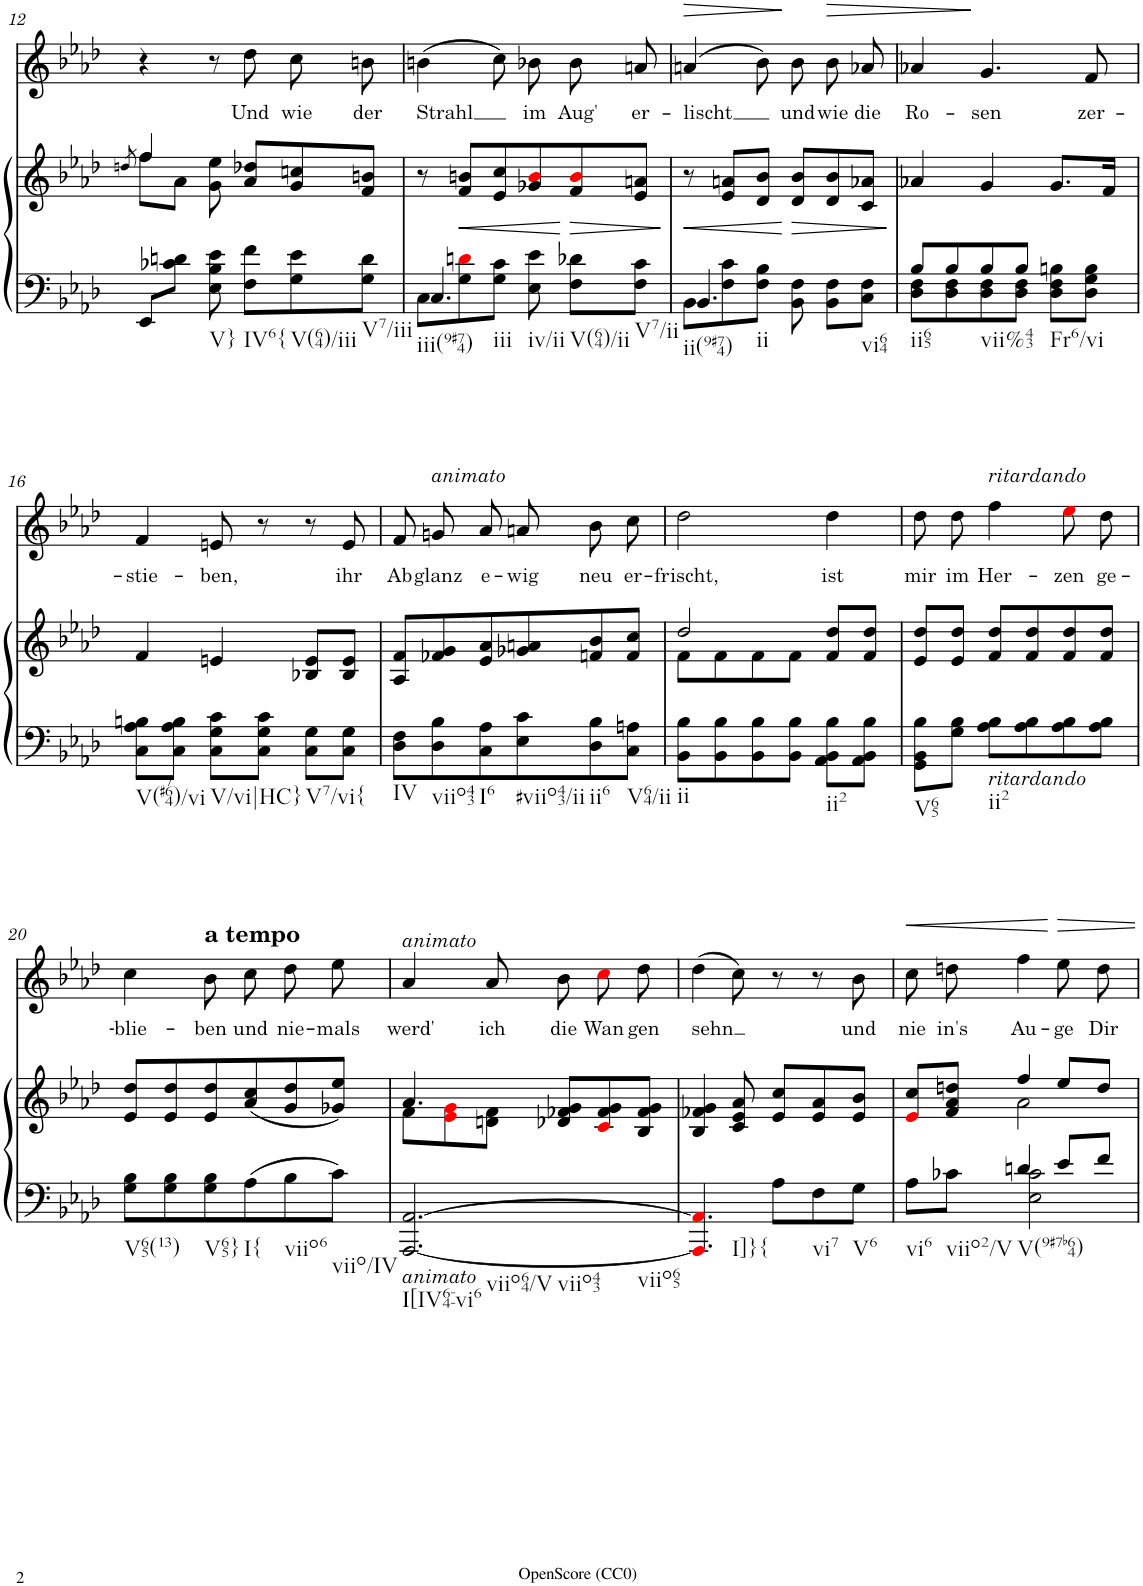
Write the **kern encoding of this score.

**kern	**kern	**dynam	**kern	**text	**dynam
*part2	*part2	*part2	*part1	*part1	*part1
*staff3	*staff2	*staff2/3	*staff1	*staff1	*staff1
*I"Piano	*	*	*I"Voice	*	*
*I'Pno	*	*	*	*	*
!!LO:PB:g=z
*clefF4	*clefG2	*	*clefG2	*	*
*k[b-e-a-d-]	*k[b-e-a-d-]	*	*k[b-e-a-d-]	*	*
*M3/4	*M3/4	*	*M3/4	*	*
=12	=12	=12	=12	=12	=12
.	8qddn/	.	.	.	.
*	*^	*	*	*	*
8EE-/L	4ff/	8ff\L	.	4r	.	.
8c-X\ 8dn\J	.	8a-\J	.	.	.	.
!LO:TX:b:t=V}	!	!	!	!	!	!
8E-\ 8B-\ 8e-\	8g\ 8ee-\	2ryy	.	8r	.	.
!LO:TX:b:t=IV6{	!	!	!	!	!	!
!	!	!	!	!	!LO:LY:b	!
8F\ 8f\L	8a-/ 8dd-X/L	.	.	8dd-\	Und	.
!LO:TX:b:t=V(64)/iii	!	!	!	!	!	!
!	!	!	!	!	!LO:LY:b	!
8G\ 8e-\	8g/ 8ccn/	.	.	8cc\L	wie	.
!LO:TX:b:t=V7/iii	!	!	!	!	!	!
!	!	!	!	!	!LO:LY:b	!
8G\ 8d\J	8f/ 8bn/J	.	.	8bn\J	der	.
*	*v	*v	*	*	*	*
=13	=13	=13	=13	=13	=13
*^	*	*	*	*	*
!LO:TX:b:t=iii(9#74)	!	!	!	!	!	!
!LO:TX:b:t=iii	!	!	!	!	!	!
!	!	!	!	!	!LO:LY:b	!
4.C/	8C\L	8r	.	(4bn\	Strahl	.
!	!	!	!LO:HP:b	!	!	!
.	8G\ 8dni\	8f/ 8bn/L	<	.	.	.
.	8G\ 8c\J	8e-/ 8cc/	.	8cc\L)	.	.
!LO:TX:b:t=iv/ii	!	!	!	!	!	!
!	!	!	!	!	!LO:LY:b	!
8E-\ 8e-\	4.ryy	8g-X/ 8bi/	.	8b-X\J	im	.
!LO:TX:b:t=V(64)/ii	!	!	!	!	!	!
!	!	!	!LO:HP:n=1:b	!	!LO:LY:b	!
8F\ 8d-X\L	.	8f/ 8bi/	[ >	8b-/L	Aug'	.
!LO:TX:b:t=V7/ii	!	!	!	!	!	!
!	!	!	!	!	!LO:LY:b	!
8F\ 8c\J	.	8e-/ 8an/J	.	8an/J	er-	.
*v	*v	*	*	*	*	*
.	.	]	.	.	.
=14	=14	=14	=14	=14	=14
*^	*	*	*	*	*
!LO:TX:b:t=ii(9#74)	!	!	!	!	!	!
!LO:TX:b:t=ii	!	!	!	!	!	!
!	!	!	!LO:HP:b	!	!LO:LY:b	!LO:HP:b
4.BB-/	8BB-\L	8r	<	(4an/	-lischt	>
.	8F\ 8c\	8e-/ 8an/L	.	.	.	.
.	8F\ 8B-\J	8d-/ 8b-/J	.	8b-\L)	.	.
!	!	!	!LO:HP:n=1:b	!	!LO:LY:b	!
8BB-\ 8F\	4.ryy	8d-/ 8b-/L	[ >	8b-\J	und	]
!	!	!	!	!	!LO:LY:b	!LO:HP:b
8BB-\ 8F\L	.	8d-/ 8b-/	.	8b-/L	wie	>
!LO:TX:b:t=vi64	!	!	!	!	!	!
!	!	!	!	!	!LO:LY:b	!
8C\ 8F\J	.	8c/ 8a-X/J	.	8a-X/J	die	.
*v	*v	*	*	*	*	*
.	.	]	.	.	.
=15	=15	=15	=15	=15	=15
*^	*	*	*	*	*
!LO:TX:b:t=ii65	!	!	!	!	!	!
!	!	!	!	!	!LO:LY:b	!
8B-/L	8D-\ 8F\L	4a-X/	.	4a-X/	Ro-	.
8B-/	8D-\ 8F\	.	.	.	.	.
!LO:TX:b:t=vii%43	!	!	!	!	!	!
!	!	!	!	!	!LO:LY:b	!
8B-/	8D-\ 8F\	4g/	.	4.g/	-sen	]
8B-/J	8D-\ 8F\J	.	.	.	.	.
!LO:TX:b:t=Fr6/vi	!	!	!	!	!	!
8D-\ 8F\ 8Bn\L	4ryy	8.g/L	.	.	.	.
!	!	!	!	!	!LO:LY:b	!
8D-\ 8G\ 8B\J	.	.	.	8f/	zer-	.
.	.	16f/Jk	.	.	.	.
*v	*v	*	*	*	*	*
!!LO:LB:g=z
=16	=16	=16	=16	=16	=16
!LO:TX:b:t=V(#764)/vi	!	!	!	!	!
!	!	!	!	!LO:LY:b	!
8C\ 8A-\ 8Bn\L	4f/	.	4f/	-stie-	.
8C\ 8A-\ 8B\J	.	.	.	.	.
!LO:TX:b:t=V/vi|HC}	!	!	!	!	!
!	!	!	!	!LO:LY:b	!
8C\ 8G\ 8c\L	4en/	.	8en/	-ben,	.
8C\ 8G\ 8c\J	.	.	8r	.	.
!LO:TX:b:t=V7/vi{	!	!	!	!	!
8C\ 8G\L	8B-X/ 8e/L	.	8r	.	.
!	!	!	!	!LO:LY:b	!
8C\ 8G\J	8B-/ 8e/J	.	8e/	ihr	.
=17	=17	=17	=17	=17	=17
!LO:TX:b:t=IV	!	!	!	!	!
!	!	!	!	!LO:LY:b	!
8D-\ 8F\L	8A-/ 8f/L	.	8f/L	Ab-	.
!	!	!	!LO:TX:a:i:t=animato	!	!
!LO:TX:b:t=viio43	!	!	!	!	!
!	!	!	!	!LO:LY:b	!
8D-\ 8B-\	8f-X/ 8g/	.	8gn/J	-glanz	.
!LO:TX:b:t=I6	!	!	!	!	!
!	!	!	!	!LO:LY:b	!
8C\ 8A-\	8e-/ 8a-/	.	8a-/L	e-	.
!LO:TX:b:t=#viio43/ii	!	!	!	!	!
!	!	!	!	!LO:LY:b	!
8E-\ 8c\	8g-X/ 8an/	.	8an/J	-wig	.
!LO:TX:b:t=ii6	!	!	!	!	!
!	!	!	!	!LO:LY:b	!
8D-\ 8B-\	8fn/ 8b-/	.	8b-\L	neu	.
!LO:TX:b:t=V64/ii	!	!	!	!	!
!	!	!	!	!LO:LY:b	!
8C\ 8An\J	8f/ 8cc/J	.	8cc\J	er-	.
=18	=18	=18	=18	=18	=18
*	*^	*	*	*	*
!LO:TX:b:t=ii	!	!	!	!	!	!
!	!	!	!	!	!LO:LY:b	!
8BB-\ 8B-\L	2dd-/	8f\L	.	2dd-\	-frischt,	.
8BB-\ 8B-\	.	8f\	.	.	.	.
8BB-\ 8B-\	.	8f\	.	.	.	.
8BB-\ 8B-\J	.	8f\J	.	.	.	.
!LO:TX:b:t=ii2	!	!	!	!	!	!
!	!	!	!	!	!LO:LY:b	!
8AA-\ 8BB-\ 8B-\L	8f/ 8dd-/L	4ryy	.	4dd-\	ist	.
8AA-\ 8BB-\ 8B-\J	8f/ 8dd-/J	.	.	.	.	.
*	*v	*v	*	*	*	*
=19	=19	=19	=19	=19	=19
!LO:TX:b:t=V65	!	!	!	!	!
!	!	!	!	!LO:LY:b	!
8GG\ 8BB-\ 8B-\L	8e-/ 8dd-/L	.	8dd-\L	mir	.
!	!	!	!	!LO:LY:b	!
8G\ 8B-\J	8e-/ 8dd-/J	.	8dd-\J	im	.
!	!	!	!LO:TX:a:i:t=ritardando	!	!
!LO:TX:b:i:t=ritardando	!	!	!	!	!
!LO:TX:b:t=ii2	!	!	!	!	!
!	!	!	!	!LO:LY:b	!
8A-\ 8B-\L	8f/ 8dd-/L	.	4ff\	Her-	.
8A-\ 8B-\	8f/ 8dd-/	.	.	.	.
!	!	!	!	!LO:LY:b	!
8A-\ 8B-\	8f/ 8dd-/	.	8ee-i\L	-zen	.
!	!	!	!	!LO:LY:b	!
8A-\ 8B-\J	8f/ 8dd-/J	.	8dd-\J	ge-	.
!!LO:LB:g=z
=20	=20	=20	=20	=20	=20
!LO:TX:b:t=V65(13)	!	!	!	!	!
!	!	!	!	!LO:LY:b	!
8G\ 8B-\L	8e-/ 8dd-/L	.	4cc\	-blie-	.
8G\ 8B-\	8e-/ 8dd-/	.	.	.	.
!	!	!	!LO:TX:a:B:t=a tempo	!	!
!LO:TX:b:t=V65}	!	!	!	!	!
!	!	!	!	!LO:LY:b	!
8G\ 8B-\	8e-/ 8dd-/	.	8b-\L	-ben	.
!LO:TX:b:t=I{	!	!	!	!	!
!	!	!	!	!LO:LY:b	!
8A-\	(8a-/ 8cc/	.	8cc\J	und	.
!LO:TX:b:t=viio6	!	!	!	!	!
!	!	!	!	!LO:LY:b	!
8B-\	8g/ 8dd-/	.	8dd-\L	nie-	.
!LO:TX:b:t=viio/IV	!	!	!	!	!
!	!	!	!	!LO:LY:b	!
8c\J	8g-X/ 8ee-/J)	.	8ee-\J	-mals	.
=21	=21	=21	=21	=21	=21
*	*^	*	*	*	*
!	!	!	!	!LO:TX:a:i:t=animato	!	!
!LO:TX:b:i:t=animato	!	!	!	!	!	!
!LO:TX:b:t=I[IV64-vi6	!	!	!	!	!	!
!LO:TX:b:t=viio64/V	!	!	!	!	!	!
!LO:TX:b:t=viio43	!	!	!	!	!	!
!LO:TX:b:t=viio65	!	!	!	!	!	!
!	!	!	!	!	!LO:LY:b	!
[2.AAA-/ [2.AA-/	4.a-/	8f\L	.	4a-/	werd'	.
.	.	8e-i\ 8gi\	.	.	.	.
!	!	!	!	!	!LO:LY:b	!
.	.	8dn\ 8f\J	.	8a-/L	ich	.
!	!	!	!	!	!LO:LY:b	!
.	8d-X/ 8f-X/ 8g/L	4.ryy	.	8b-/J	die	.
!	!	!	!	!	!LO:LY:b	!
.	8ci/ 8f-/ 8g/	.	.	8cci\L	Wan-	.
!	!	!	!	!	!LO:LY:b	!
.	8B-/ 8f-/ 8g/J	.	.	8dd-\J	-gen	.
*	*v	*v	*	*	*	*
=22	=22	=22	=22	=22	=22
!LO:TX:b:t=I]}{	!	!	!	!	!
!	!	!	!	!LO:LY:b	!
4.AAA-i/] 4.AA-i/]	4B-/ 4f-X/ 4g/	.	(4dd-\	sehn	.
.	8c/ 8e-/ 8a-/	.	8cc\)	.	.
8A-\L	8e-/ 8cc/L	.	8r	.	.
!LO:TX:b:t=vi7	!	!	!	!	!
8F\	8e-/ 8a-/	.	8r	.	.
!LO:TX:b:t=V6	!	!	!	!	!
!	!	!	!	!LO:LY:b	!
8G\J	8e-/ 8b-/J	.	8b-\	und	.
=23	=23	=23	=23	=23	=23
*^	*^	*	*	*	*
!LO:TX:b:t=vi6	!	!	!	!	!	!	!
!	!	!	!	!	!	!LO:LY:b	!LO:HP:b
8A-\L	4ryy	8e-i/ 8cc/L	4ryy	.	8cc\L	nie	<
!LO:TX:b:t=viio2/V	!	!	!	!	!	!	!
!	!	!	!	!	!	!LO:LY:b	!
8c-X\J	.	8f/ 8a-/ 8ddn/J	.	.	8ddn\J	in's	.
!LO:TX:b:t=V(9#7b64)	!	!	!	!	!	!	!
!	!	!	!	!	!	!LO:LY:b	!
4dn/	2E-\ 2c-\	4ff/	2a-\	.	4ff\	Au-	.
!	!	!	!	!	!	!LO:LY:b	!
8e-/L	.	8ee-/L	.	.	8ee-\L	-ge	[
!	!	!	!	!	!	!LO:LY:b	!
8f/J	.	8dd/J	.	.	8dd\J	Dir	.
*v	*v	*	*	*	*	*	*
*	*v	*v	*	*	*	*
=	=	=	=	=	=
*-	*-	*-	*-	*-	*-
